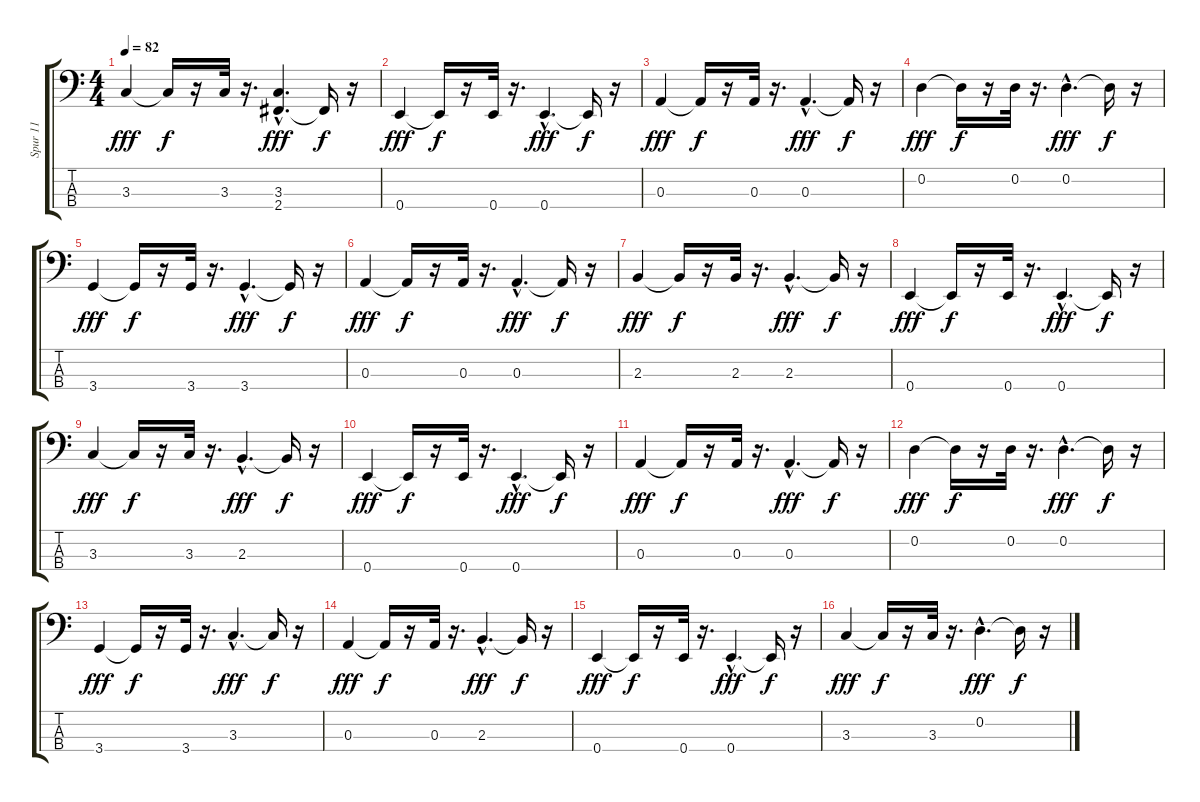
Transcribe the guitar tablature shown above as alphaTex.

\track ("Spur 11" "Spur 11") {instrument electricbassfinger}
\staff {score tabs}
\tuning (G2 D2 A1 E1) {hide}
\ts (4 4)
\tempo 82
\clef f4
\ks c
3.3.4{dy fff} 3.3{t}.16{dy f} r.16 3.3.32 r.16{d} (3.3 2.4{hac}).4{d dy fff} 2.4{t}.16{dy f} r.16 |
0.4.4{dy fff} 0.4{t}.16{dy f} r.16 0.4.32 r.16{d} 0.4{hac}.4{d dy fff} 0.4{t}.16{dy f} r.16 |
0.3.4{dy fff} 0.3{t}.16{dy f} r.16 0.3.32 r.16{d} 0.3{hac}.4{d dy fff} 0.3{t}.16{dy f} r.16 |
0.2.4{dy fff} 0.2{t}.16{dy f} r.16 0.2.32 r.16{d} 0.2{hac}.4{d dy fff} 0.2{t}.16{dy f} r.16 |
3.4.4{dy fff} 3.4{t}.16{dy f} r.16 3.4.32 r.16{d} 3.4{hac}.4{d dy fff} 3.4{t}.16{dy f} r.16 |
0.3.4{dy fff} 0.3{t}.16{dy f} r.16 0.3.32 r.16{d} 0.3{hac}.4{d dy fff} 0.3{t}.16{dy f} r.16 |
2.3.4{dy fff} 2.3{t}.16{dy f} r.16 2.3.32 r.16{d} 2.3{hac}.4{d dy fff} 2.3{t}.16{dy f} r.16 |
0.4.4{dy fff} 0.4{t}.16{dy f} r.16 0.4.32 r.16{d} 0.4{hac}.4{d dy fff} 0.4{t}.16{dy f} r.16 |
3.3.4{dy fff} 3.3{t}.16{dy f} r.16 3.3.32 r.16{d} 2.3{hac}.4{d dy fff} 2.3{t}.16{dy f} r.16 |
0.4.4{dy fff} 0.4{t}.16{dy f} r.16 0.4.32 r.16{d} 0.4{hac}.4{d dy fff} 0.4{t}.16{dy f} r.16 |
0.3.4{dy fff} 0.3{t}.16{dy f} r.16 0.3.32 r.16{d} 0.3{hac}.4{d dy fff} 0.3{t}.16{dy f} r.16 |
0.2.4{dy fff} 0.2{t}.16{dy f} r.16 0.2.32 r.16{d} 0.2{hac}.4{d dy fff} 0.2{t}.16{dy f} r.16 |
3.4.4{dy fff} 3.4{t}.16{dy f} r.16 3.4.32 r.16{d} 3.3{hac}.4{d dy fff} 3.3{t}.16{dy f} r.16 |
0.3.4{dy fff} 0.3{t}.16{dy f} r.16 0.3.32 r.16{d} 2.3{hac}.4{d dy fff} 2.3{t}.16{dy f} r.16 |
0.4.4{dy fff} 0.4{t}.16{dy f} r.16 0.4.32 r.16{d} 0.4{hac}.4{d dy fff} 0.4{t}.16{dy f} r.16 |
3.3.4{dy fff} 3.3{t}.16{dy f} r.16 3.3.32 r.16{d} 0.2{hac}.4{d dy fff} 0.2{t}.16{dy f} r.16
